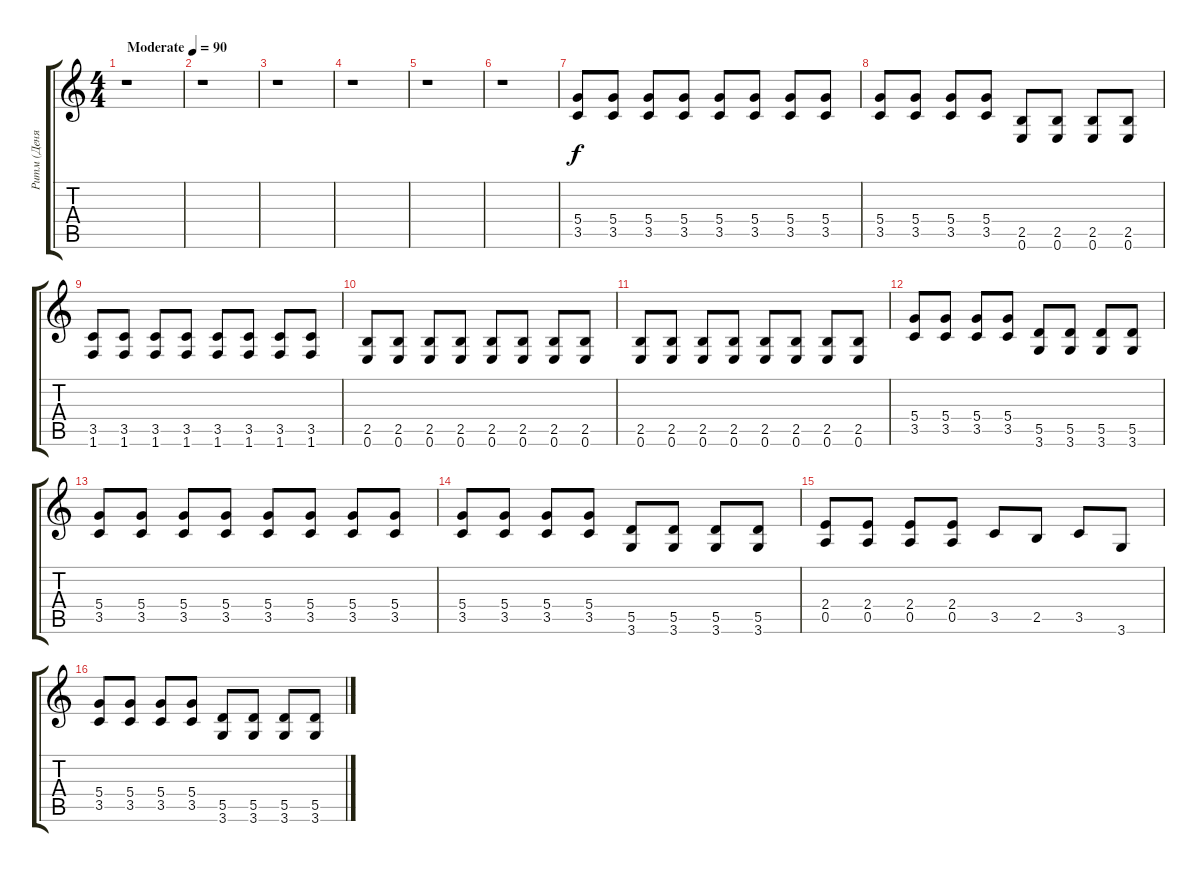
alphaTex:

\track ("Ритм (Деня)" "Ритм (Деня") {instrument distortionguitar}
\staff {score tabs}
\tuning (E4 B3 G3 D3 A2 E2) {hide}
\ts (4 4)
\tempo (90 "Moderate")
\clef g2
\ks c
r.1{dy f instrument distortionguitar} |
r.1 |
r.1 |
r.1 |
r.1 |
r.1 |
(5.4 3.5).8 (5.4 3.5).8 (5.4 3.5).8 (5.4 3.5).8 (5.4 3.5).8 (5.4 3.5).8 (5.4 3.5).8 (5.4 3.5).8 |
(5.4 3.5).8 (5.4 3.5).8 (5.4 3.5).8 (5.4 3.5).8 (2.5 0.6).8 (2.5 0.6).8 (2.5 0.6).8 (2.5 0.6).8 |
(3.5 1.6).8 (3.5 1.6).8 (3.5 1.6).8 (3.5 1.6).8 (3.5 1.6).8 (3.5 1.6).8 (3.5 1.6).8 (3.5 1.6).8 |
(2.5 0.6).8 (2.5 0.6).8 (2.5 0.6).8 (2.5 0.6).8 (2.5 0.6).8 (2.5 0.6).8 (2.5 0.6).8 (2.5 0.6).8 |
(2.5 0.6).8 (2.5 0.6).8 (2.5 0.6).8 (2.5 0.6).8 (2.5 0.6).8 (2.5 0.6).8 (2.5 0.6).8 (2.5 0.6).8 |
(5.4 3.5).8 (5.4 3.5).8 (5.4 3.5).8 (5.4 3.5).8 (5.5 3.6).8 (5.5 3.6).8 (5.5 3.6).8 (5.5 3.6).8 |
(5.4 3.5).8 (5.4 3.5).8 (5.4 3.5).8 (5.4 3.5).8 (5.4 3.5).8 (5.4 3.5).8 (5.4 3.5).8 (5.4 3.5).8 |
(5.4 3.5).8 (5.4 3.5).8 (5.4 3.5).8 (5.4 3.5).8 (5.5 3.6).8 (5.5 3.6).8 (5.5 3.6).8 (5.5 3.6).8 |
(2.4 0.5).8 (2.4 0.5).8 (2.4 0.5).8 (2.4 0.5).8 3.5.8 2.5.8 3.5.8 3.6.8 |
(5.4 3.5).8 (5.4 3.5).8 (5.4 3.5).8 (5.4 3.5).8 (5.5 3.6).8 (5.5 3.6).8 (5.5 3.6).8 (5.5 3.6).8
